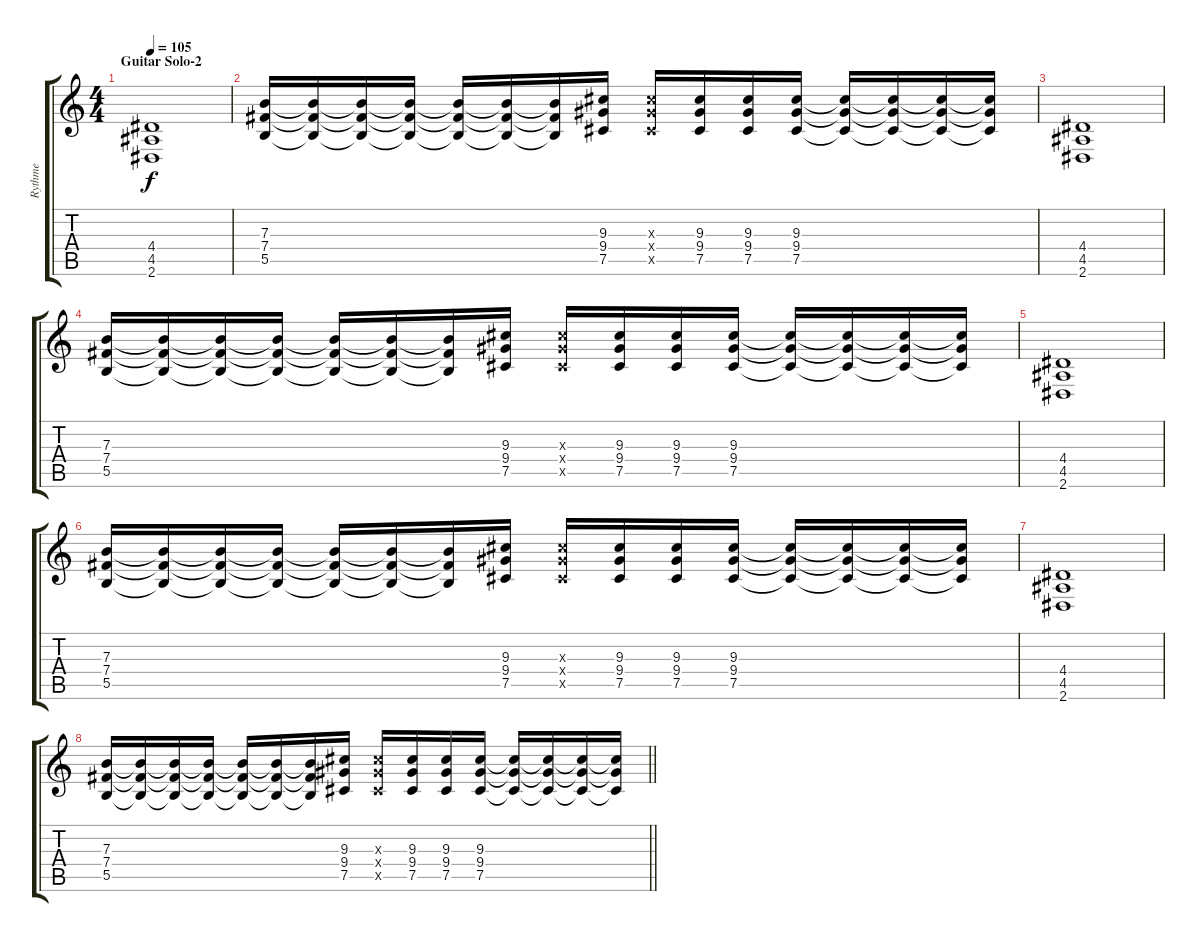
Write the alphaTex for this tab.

\track ("Rythme" "Rythme") {instrument distortionguitar}
\staff {score tabs}
\tuning (Db4 Ab3 E3 B2 Gb2 Db2) {hide}
\ts (4 4)
\section ("" "Guitar Solo-2")
\tempo 105
\clef g2
\ks c
(4.4 4.5 2.6).1{dy f} |
(7.3 7.4 5.5).16 (7.3{t} 7.4{t} 5.5{t}).16 (7.3{t} 7.4{t} 5.5{t}).16 (7.3{t} 7.4{t} 5.5{t}).16 (7.3{t} 7.4{t} 5.5{t}).16 (7.3{t} 7.4{t} 5.5{t}).16 (7.3{t} 7.4{t} 5.5{t}).16 (9.3 9.4 7.5).16 (9.3{x} 9.4{x} 7.5{x}).16 (9.3 9.4 7.5).16 (9.3 9.4 7.5).16 (9.3 9.4 7.5).16 (9.3{t} 9.4{t} 7.5{t}).16 (9.3{t} 9.4{t} 7.5{t}).16 (9.3{t} 9.4{t} 7.5{t}).16 (9.3{t} 9.4{t} 7.5{t}).16 |
(4.4 4.5 2.6).1 |
(7.3 7.4 5.5).16 (7.3{t} 7.4{t} 5.5{t}).16 (7.3{t} 7.4{t} 5.5{t}).16 (7.3{t} 7.4{t} 5.5{t}).16 (7.3{t} 7.4{t} 5.5{t}).16 (7.3{t} 7.4{t} 5.5{t}).16 (7.3{t} 7.4{t} 5.5{t}).16 (9.3 9.4 7.5).16 (9.3{x} 9.4{x} 7.5{x}).16 (9.3 9.4 7.5).16 (9.3 9.4 7.5).16 (9.3 9.4 7.5).16 (9.3{t} 9.4{t} 7.5{t}).16 (9.3{t} 9.4{t} 7.5{t}).16 (9.3{t} 9.4{t} 7.5{t}).16 (9.3{t} 9.4{t} 7.5{t}).16 |
(4.4 4.5 2.6).1 |
(7.3 7.4 5.5).16 (7.3{t} 7.4{t} 5.5{t}).16 (7.3{t} 7.4{t} 5.5{t}).16 (7.3{t} 7.4{t} 5.5{t}).16 (7.3{t} 7.4{t} 5.5{t}).16 (7.3{t} 7.4{t} 5.5{t}).16 (7.3{t} 7.4{t} 5.5{t}).16 (9.3 9.4 7.5).16 (9.3{x} 9.4{x} 7.5{x}).16 (9.3 9.4 7.5).16 (9.3 9.4 7.5).16 (9.3 9.4 7.5).16 (9.3{t} 9.4{t} 7.5{t}).16 (9.3{t} 9.4{t} 7.5{t}).16 (9.3{t} 9.4{t} 7.5{t}).16 (9.3{t} 9.4{t} 7.5{t}).16 |
(4.4 4.5 2.6).1 |
\barLineRight lightlight
(7.3 7.4 5.5).16 (7.3{t} 7.4{t} 5.5{t}).16 (7.3{t} 7.4{t} 5.5{t}).16 (7.3{t} 7.4{t} 5.5{t}).16 (7.3{t} 7.4{t} 5.5{t}).16 (7.3{t} 7.4{t} 5.5{t}).16 (7.3{t} 7.4{t} 5.5{t}).16 (9.3 9.4 7.5).16 (9.3{x} 9.4{x} 7.5{x}).16 (9.3 9.4 7.5).16 (9.3 9.4 7.5).16 (9.3 9.4 7.5).16 (9.3{t} 9.4{t} 7.5{t}).16 (9.3{t} 9.4{t} 7.5{t}).16 (9.3{t} 9.4{t} 7.5{t}).16 (9.3{t} 9.4{t} 7.5{t}).16
